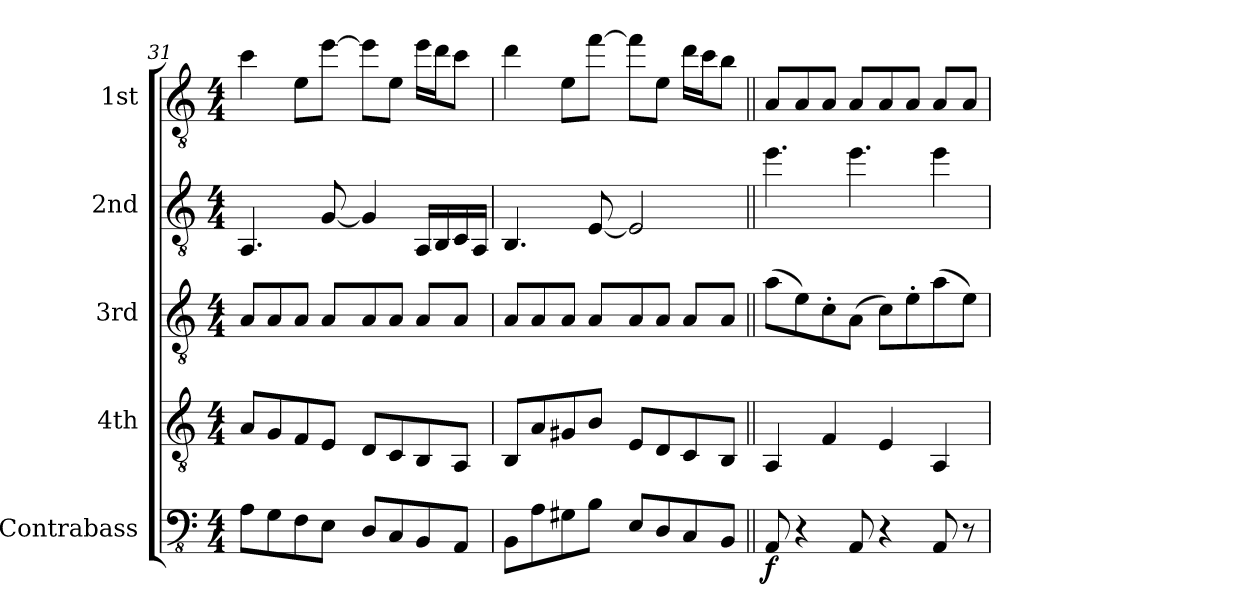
**kern	**dynam	**kern	**kern	**kern	**kern
*part5	*part5	*part4	*part3	*part2	*part1
*staff5	*staff5	*staff4	*staff3	*staff2	*staff1
*I"Contrabass	*	*I"4th	*I"3rd	*I"2nd	*I"1st
*I'C.B	*	*	*	*	*
*clefFv4	*	*clefGv2	*clefGv2	*clefGv2	*clefGv2
*k[]	*	*k[]	*k[]	*k[]	*k[]
*M4/4	*	*M4/4	*M4/4	*M4/4	*M4/4
=31	=31	=31	=31	=31	=31
8AA\L	.	8A/L	8A/L	4.AA/	4cc\
8GG\	.	8G/	8A/	.	.
8FF\	.	8F/	8A/J	.	8e\L
8EE\J	.	8E/J	8A/L	[8G/	[8ee\J
8DD/L	.	8D/L	8A/	4G/]	8ee\L]
8CC/	.	8C/	8A/J	.	8e\J
8BBB/	.	8BB/	8A/L	16AA/LL	16ee\LL
.	.	.	.	16BB/	16dd\J
8AAA/J	.	8AA/J	8A/J	16C/	8cc\J
.	.	.	.	16AA/JJ	.
!!LO:LB:g=z
=32	=32	=32	=32	=32	=32
8BBB\L	.	8BB/L	8A/L	4.BB/	4dd\
8AA\	.	8A/	8A/	.	.
8GG#X\	.	8G#X/	8A/J	.	8e\L
8BB\J	.	8B/J	8A/L	[8E/	[8ff\J
8EE/L	.	8E/L	8A/	2E/]	8ff\L]
8DD/	.	8D/	8A/J	.	8e\J
8CC/	.	8C/	8A/L	.	16dd\LL
.	.	.	.	.	16cc\J
8BBB/J	.	8BB/J	8A/J	.	8b\J
=33||	=33||	=33||	=33||	=33||	=33||
!	!LO:DY:b	!	!	!	!
8AAA/	f	4AA/	(8a\L	4.ee\	8A/L
4r	.	.	8e\)	.	8A/
.	.	4F/	8c'\	.	8A/J
8AAA/	.	.	(8A\J	4.ee\	8A/L
4r	.	4E/	8c\L)	.	8A/
.	.	.	8e'\	.	8A/J
8AAA/	.	4AA/	(8a\	4ee\	8A/L
8r	.	.	8e\J)	.	8A/J
=	=	=	=	=	=
*-	*-	*-	*-	*-	*-
